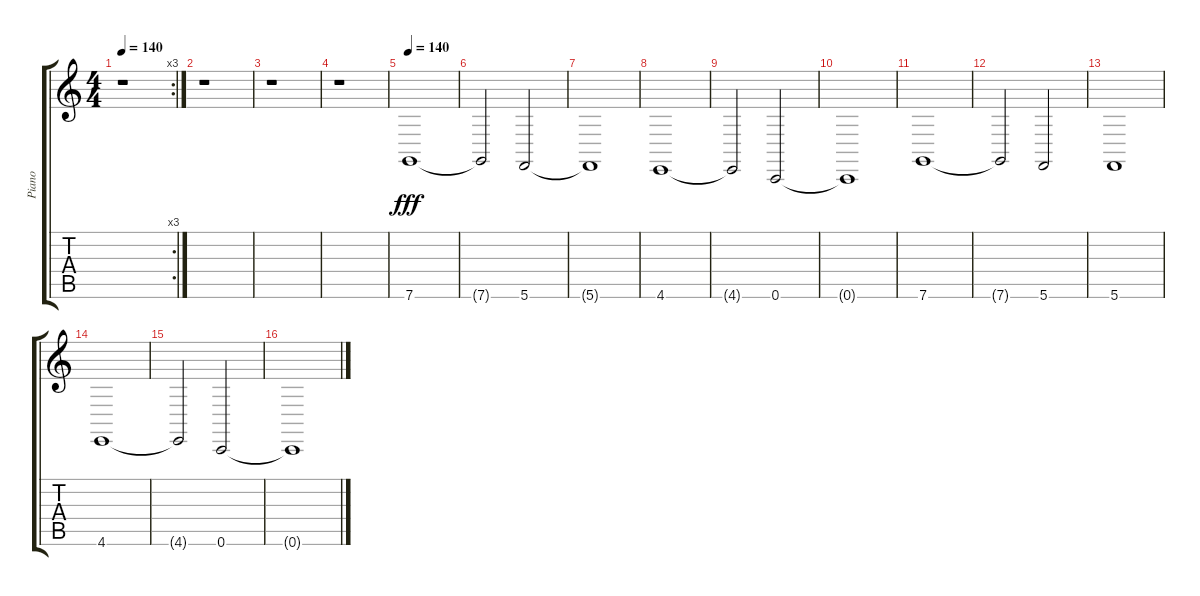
\track ("Piano" "Piano") {instrument electricgrandpiano}
\staff {score tabs}
\tuning (E4 B3 G3 D3 A2 C2) {hide}
\rc 3
\ts (4 4)
\tempo 140
\clef g2
\ks c
r.1{dy fff} |
r.1 |
r.1 |
r.1 |
\tempo 140
7.6.1 |
7.6{t}.2 5.6.2 |
5.6{t}.1 |
4.6.1 |
4.6{t}.2 0.6.2 |
0.6{t}.1 |
7.6.1 |
7.6{t}.2 5.6.2 |
5.6.1 |
4.6.1 |
4.6{t}.2 0.6.2 |
0.6{t}.1
